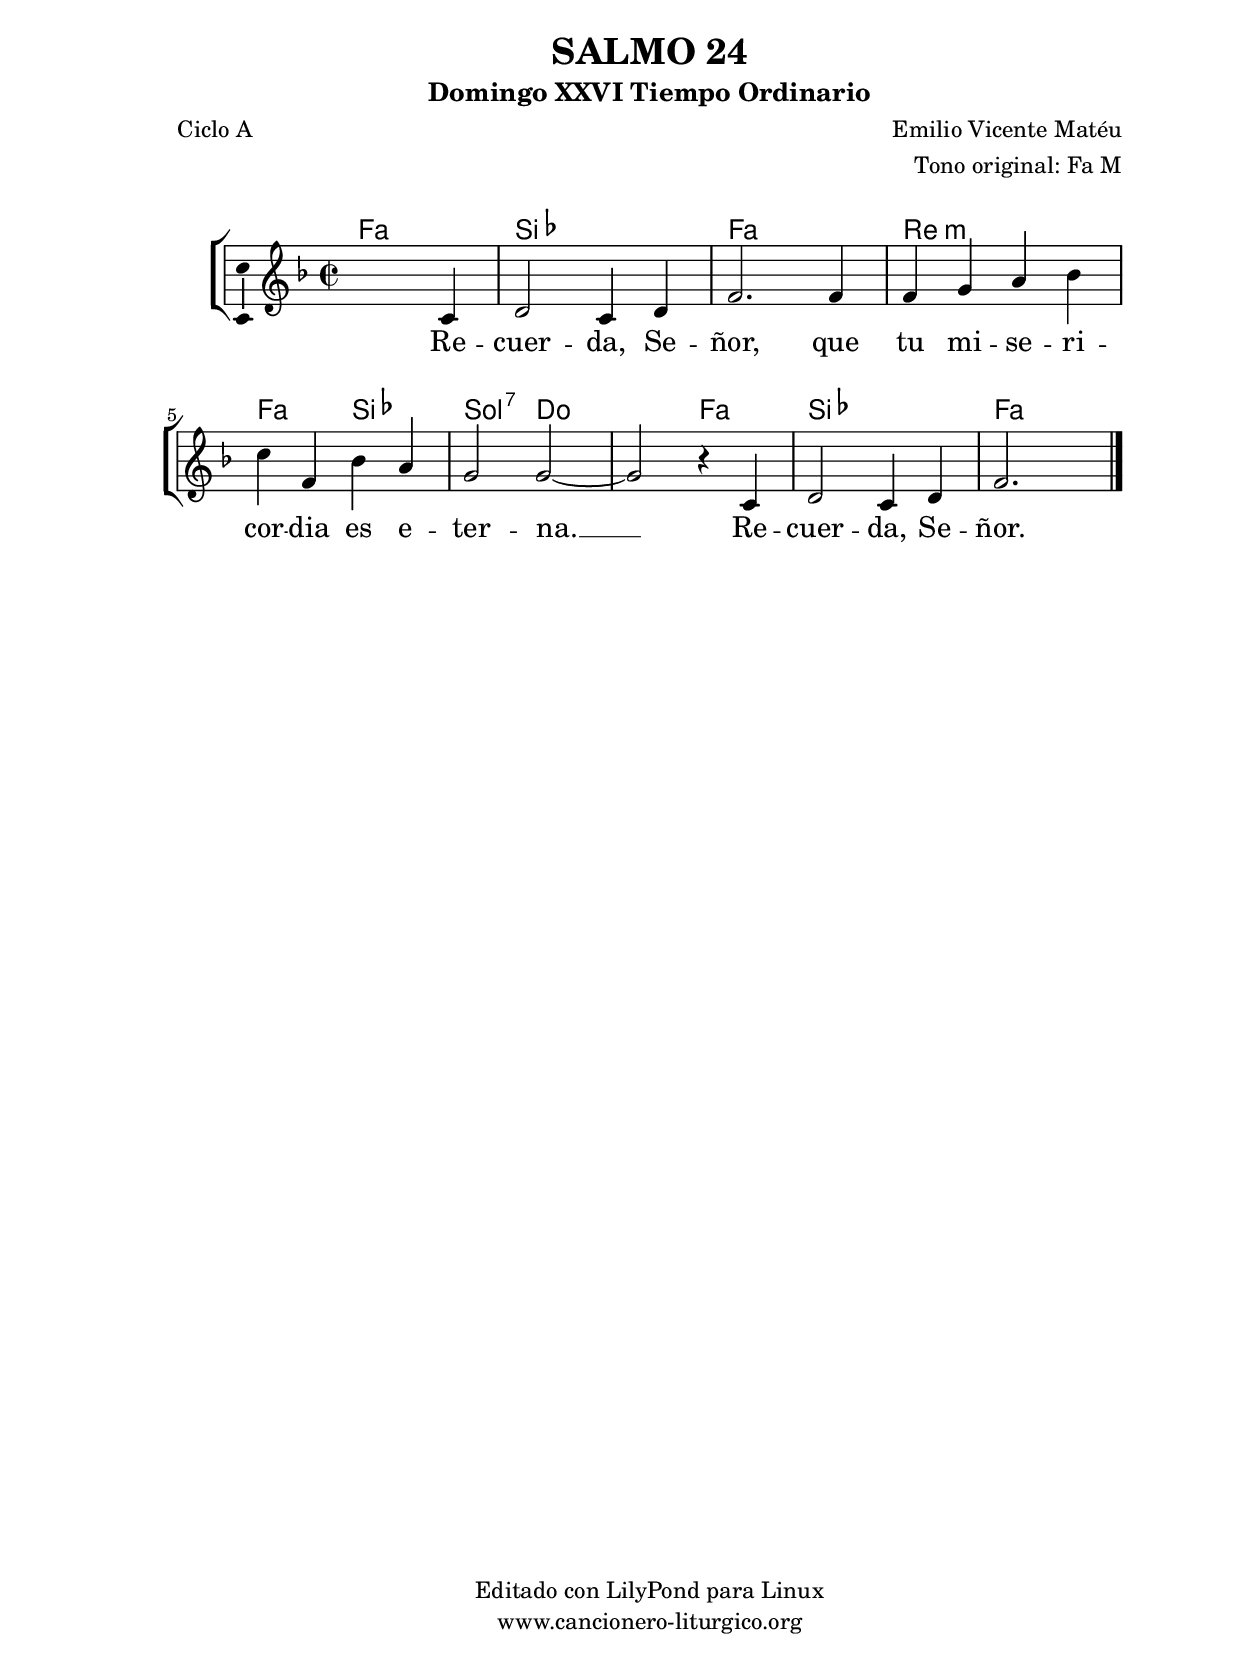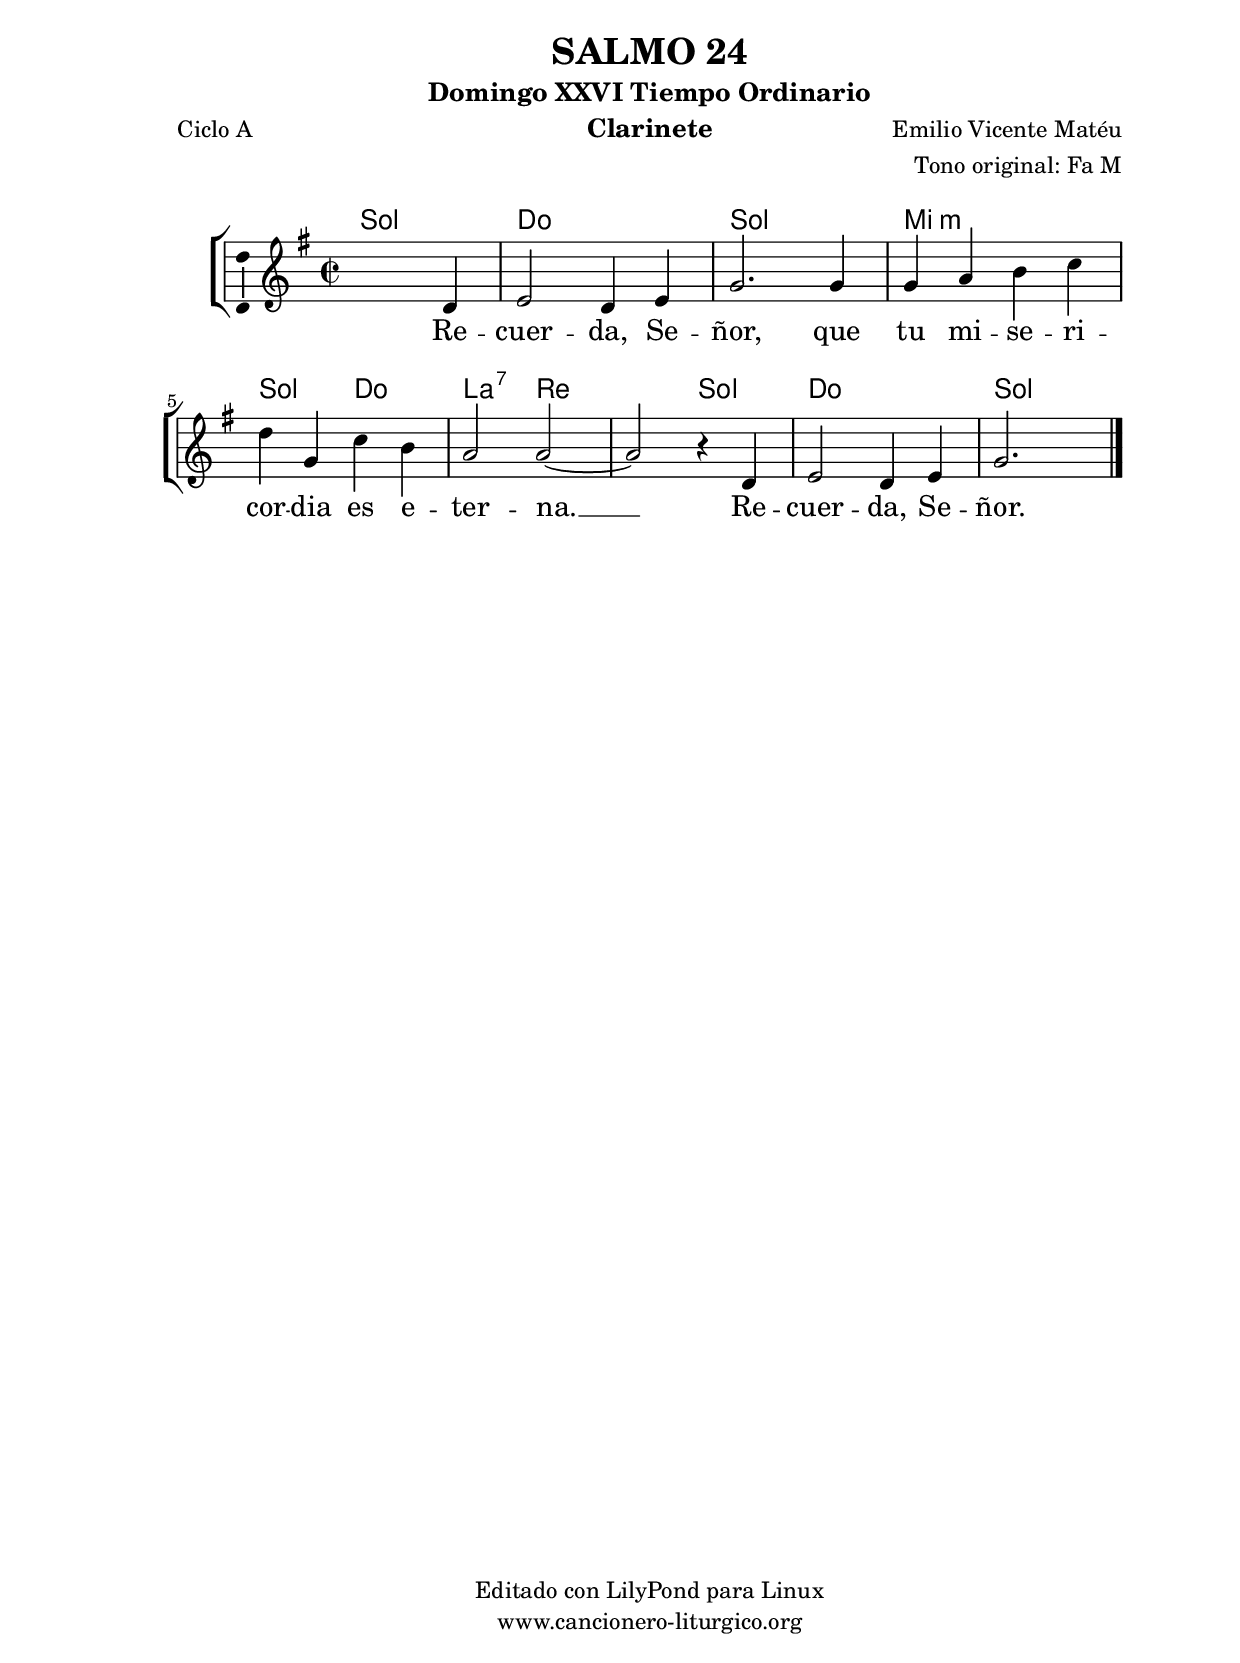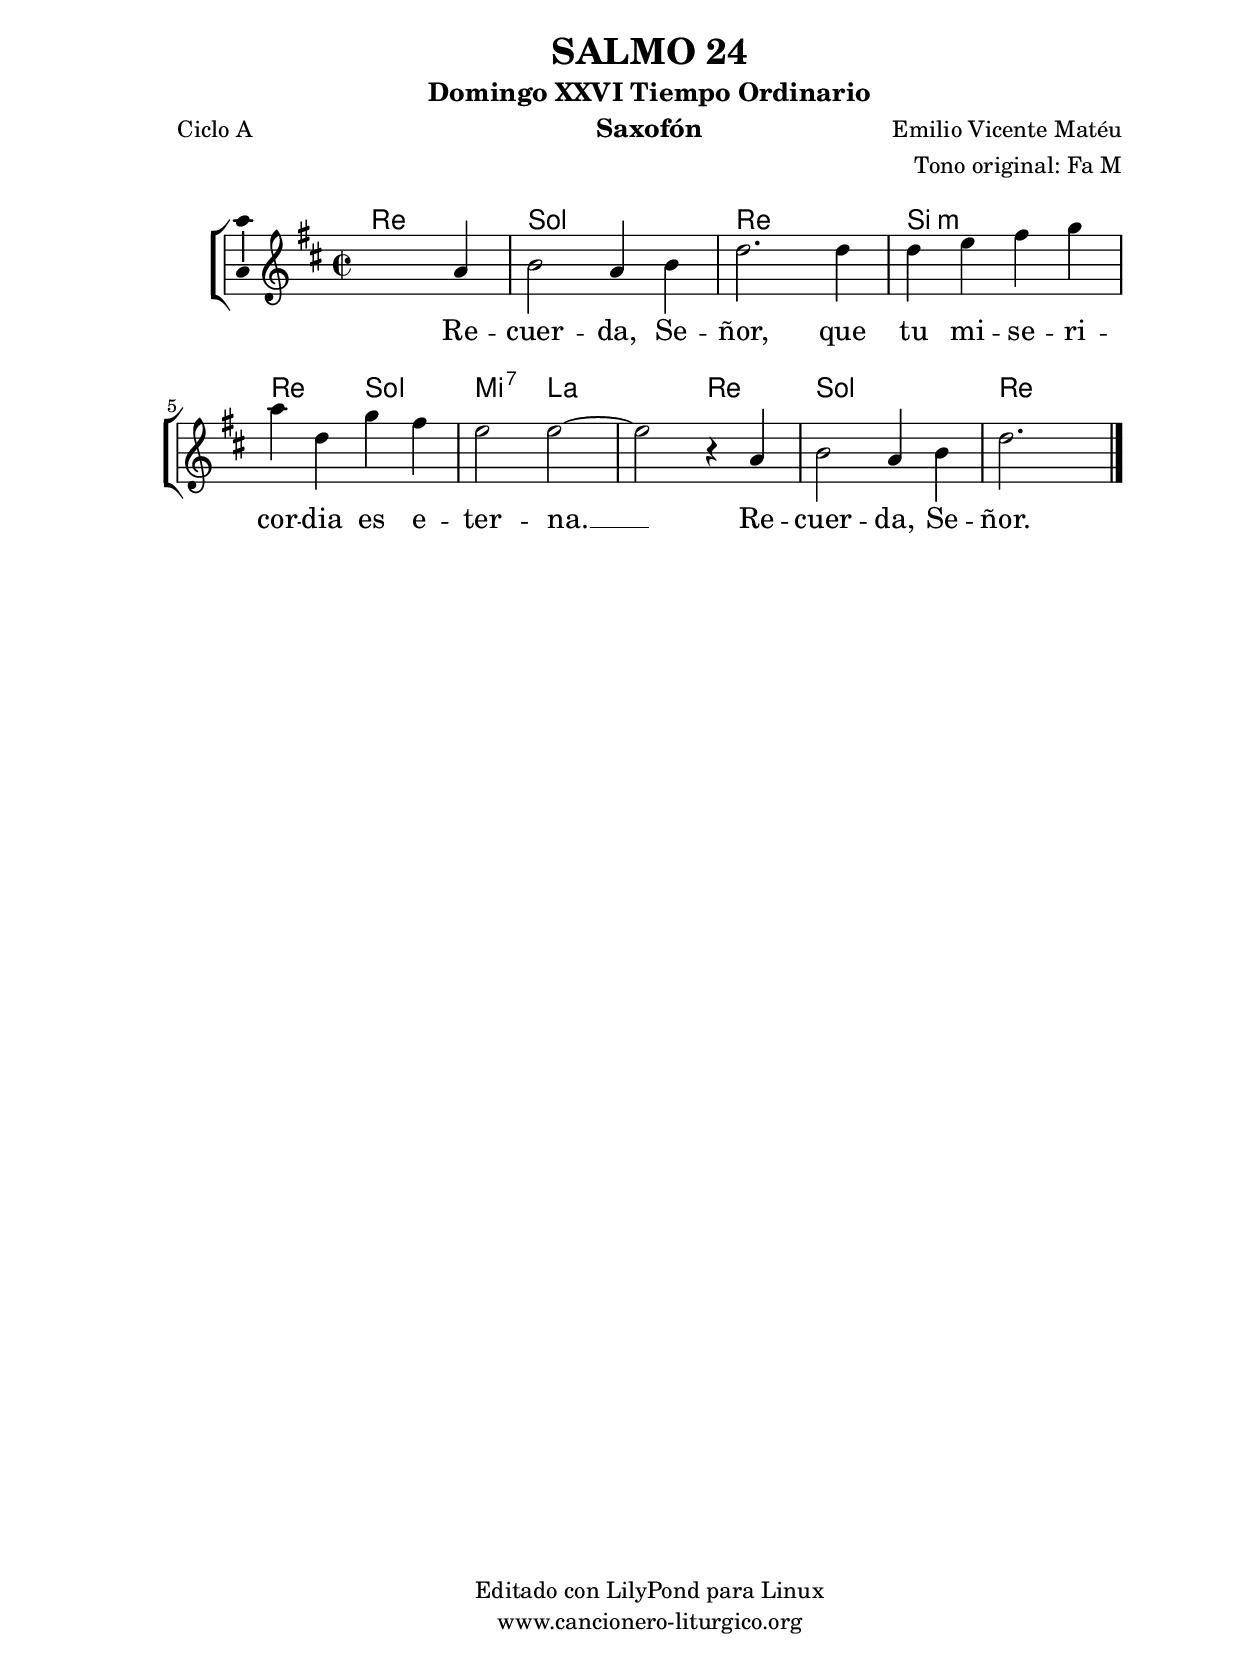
%
%para convertir .midi en .wav:
%timidity filename.midi -Ow -o finename.wav
%
%
%Para convertir de .wav a .mp3:
%lame -h -m j filename.wav
%
%
%para escuchar el midi:
%timidity nombrefichero.midi
%


%versión de lilypond para la que se ha escrito esta partitura:
\version "2.16.0"

	%Tamaño papel
	#(set-default-paper-size "a4")
	%Tamaño partitura
	#(set-global-staff-size 20)
	%No responde al pulsar sobre una nota
	#(ly:set-option 'point-and-click #f)

%parámetros del encabezamiento:
\header {
	title = "SALMO 24"
	subtitle = "Domingo XXVI Tiempo Ordinario"
	composer = "Emilio Vicente Matéu"
	poet = "Ciclo A"
	meter = ""
	arranger = "Tono original: Fa M"
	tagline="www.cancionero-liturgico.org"
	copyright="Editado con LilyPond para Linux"
	}

%parámetros asociados al papel:
\paper  {
	oddHeaderMarkup = \markup {\fill-line { \on-the-fly #not-first-page \fromproperty #'header:title \on-the-fly #not-first-page \fromproperty #'header:composer }}
	evenHeaderMarkup = \markup {\fill-line { \fromproperty #'header:composer \fromproperty #'header:title }}
	#(set-paper-size "a4")
	print-page-number = ##f
	first-page-number = 1
	print-first-page-number = ##f
%	head-separation = 3.0 \cm
	top-margin = 2.0 \cm
	bottom-margin = 0.5\cm
%%%	bottom-margin = -1.0\cm
	left-margin = 3.0 \cm
	line-width = 16.0 \cm 
	indent = 8\mm
	interscoreline = 2.\mm
	between-system-space = 15\mm
%	para que las partituras no llenen la hoja:
	ragged-bottom = ##t
%	idem para la última hoja:
	ragged-last-bottom = ##f
%	para que las partituras llenen el ancho del papel:
	ragged-last = ##f
	after-title-space = 2.5 \cm
%page-count=1
%system-count=8

	%Flexible Vertical Spacing
%	markup-markup-spacing =
%	#'((basic-distance . 15) (minimum-distance . 15) (padding . 3))
	markup-system-spacing =
	#'((basic-distance . 15) (minimum-distance . 15) (padding . 3))
	system-system-spacing =
	#'((basic-distance . 15) (minimum-distance . 15) (padding . 3))
	score-system-spacing =
	#'((basic-distance . 15) (minimum-distance . 15) (padding . 5))
%	top-system-spacing = % header
%	#'((basic-distance . 8) (minimum-distance . 0) (padding . 3))
%	top-markup-spacing =
%	#'((basic-distance . 20) (minimum-distance . 20) (padding . 3))
	last-bottom-spacing = % footer
	#'((basic-distance . 5) (minimum-distance . 5) (padding . 3))
%	score-markup-spacing =
%	#'((basic-distance . 16) (minimum-distance . 13) (padding . 3))

	}


%parámetros que afectan a toda la partitura:
global =  {
	%clave de sol (G):
	\clef G
	%armadura:
%	\transpose ees c
	\key f \major
	\tempo 2=100
	\set Score.tempoHideNote = ##t
	}


acordes = {
	\italianChords
	\chordmode {
%	\transpose ees c
{

f1 bes f d:m f2 bes g:7 c1 f2 bes1 f

	}
	}
}

melodia = 
%\transpose ees c
{
	\relative c'{
	\time 2/2
%	\partial 4*1

s2 s4 c4
d2 c4 d
f2. f4
f4 g a bes
c4 f, bes a
g2 g~
g2 r4 c,4
d2 c4 d
f2. s4

	\bar "|."
	}
	}


texto = \lyricmode {
Re -- cuer -- da, Se -- ñor, que tu mi -- se -- ri -- cor -- dia es e -- ter -- na. __
Re -- cuer -- da, Se -- ñor.
	}


acordesStaff = \context ChordNames = acordesStaff <<
	\set chordChanges = ##t
	\acordes
	>>


vozStaff = \context Voice = vozStaff
\with {\consists "Ambitus_engraver"}
<<
%	\set Staff.instrumentName = ""
%	\set Staff.shortInstrumentName = ""
%	\set Staff.midiInstrument = #"clarinet"
%	\set Staff.midiInstrument = #"cello"
%	\set Staff.midiInstrument = #"flute"
	\set Staff.midiInstrument = #"electric guitar (jazz)"
%	\set Staff.midiInstrument = #"english horn"
%	\set Staff.midiInstrument = #"violin"
%	\set Staff.midiInstrument = #"glockenspiel"
	\set Staff.midiMinimumVolume = #0.7
	\set Staff.midiMaximumVolume = #0.9
	\global
	\melodia
	>>


textoStaff = \context Lyrics = textoStaff <<
	\lyricsto vozStaff \texto
	>>

\book {
	\score {
		\context ChoirStaff {
			\override StaffGroup.SystemStartBracket #'collapse-height = #1
			\override Score.SystemStartBar #'collapse-height = #1
			<<
			\acordesStaff
			\vozStaff
			\textoStaff
			>>
			}
		\layout {
	    		\context {
				\Lyrics
				\override LyricText #'font-size = #2
				}
	   		 \context {
				\Score
				%fontSize = #3
				\override StaffSymbol #'staff-space = #(magstep +3)
				%\override Beam #'thickness = #0.55
				%\override SpacingSpanner #'spacing-increment = #1.0
				%\override Slur #'height-limit = #1.5
				}
			}
		}
	\score {
		\unfoldRepeats
		\context ChoirStaff {
			<<
			\acordesStaff
			\vozStaff
			>>
			}
		\midi {
	  		\context {
	  			\Score
				tempoWholesPerMinute = #(ly:make-moment 70 4)
				}
			}
		}
	}

%Partitura para clarinete
#(define output-suffix "C")
\book {
	\header{
		instrument = "Clarinete"
		}
	\score {
		\context ChoirStaff {
			\override StaffGroup.SystemStartBracket #'collapse-height = #1
			\override Score.SystemStartBar #'collapse-height = #1
\transpose c d
			<<
			\acordesStaff
			\vozStaff
			\textoStaff
			>>
			}
		\layout {
	    		\context {
				\Lyrics
				\override LyricText #'font-size = #2
				}
	   		 \context {
				\Score
				%fontSize = #3
				\override StaffSymbol #'staff-space = #(magstep +3)
				%\override Beam #'thickness = #0.55
				%\override SpacingSpanner #'spacing-increment = #1.0
				%\override Slur #'height-limit = #1.5
				}
			}
		}
	}

%Partitura para saxofón
#(define output-suffix "S")
\book {
	\header{
		instrument = "Saxofón"
		}
	\score {
		\context ChoirStaff {
			\override StaffGroup.SystemStartBracket #'collapse-height = #1
			\override Score.SystemStartBar #'collapse-height = #1
\transpose c a
			<<
			\acordesStaff
			\vozStaff
			\textoStaff
			>>
			}
		\layout {
	    		\context {
				\Lyrics
				\override LyricText #'font-size = #2
				}
	   		 \context {
				\Score
				%fontSize = #3
				\override StaffSymbol #'staff-space = #(magstep +3)
				%\override Beam #'thickness = #0.55
				%\override SpacingSpanner #'spacing-increment = #1.0
				%\override Slur #'height-limit = #1.5
				}
			}
		}
	}

